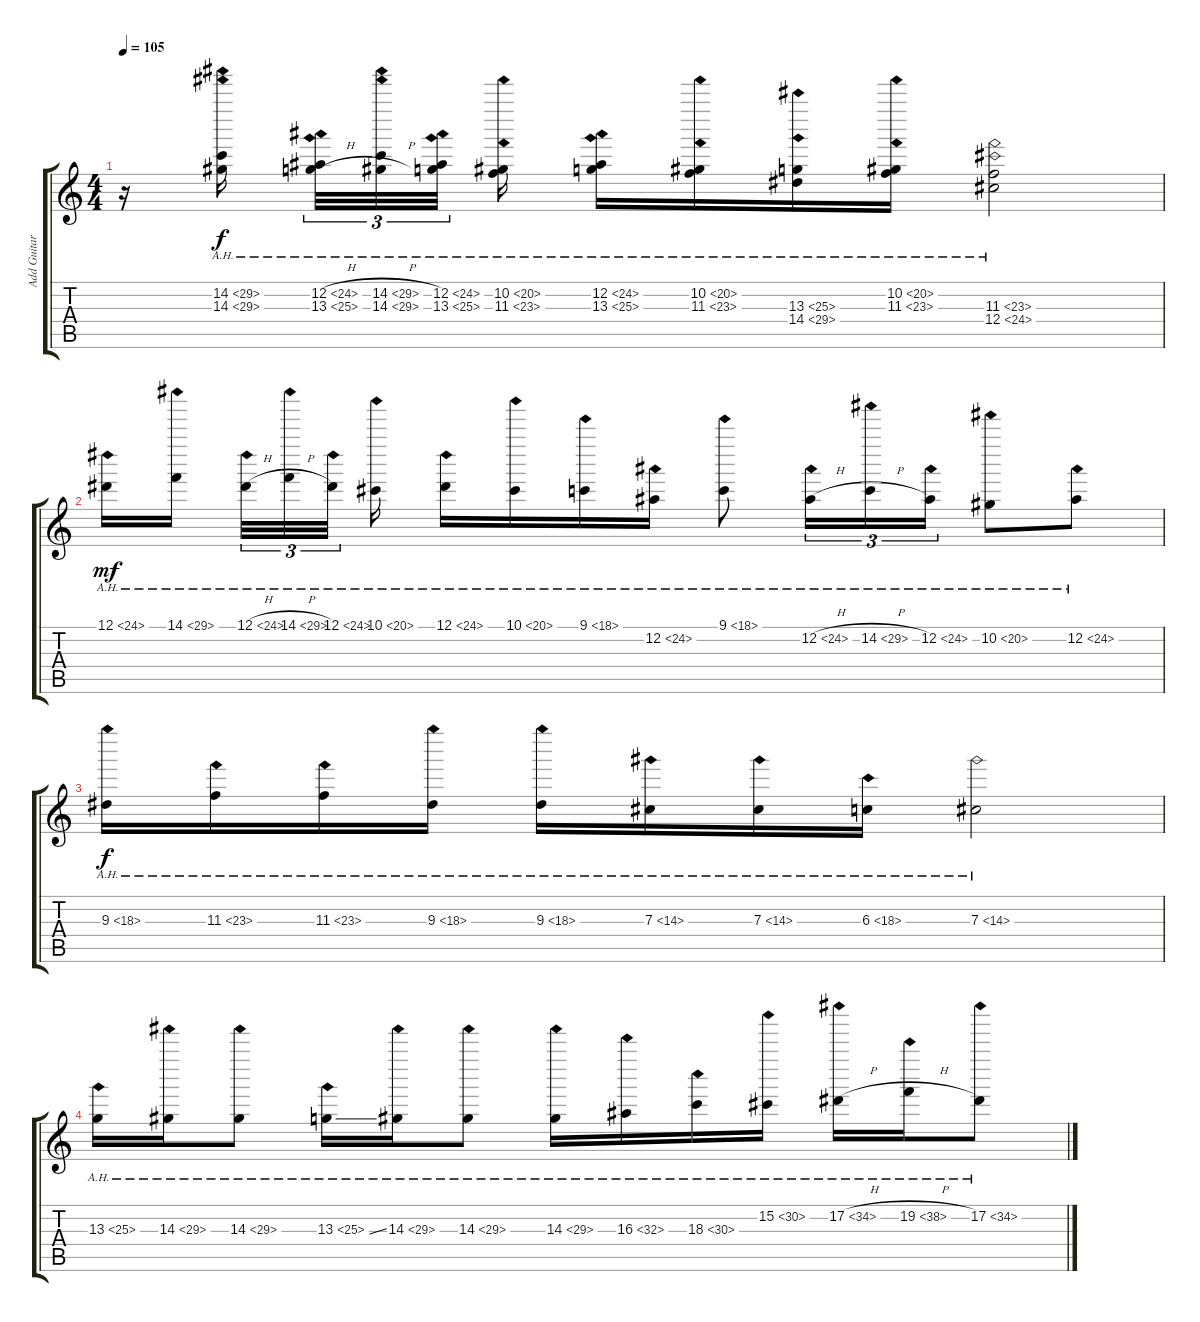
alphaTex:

\track ("Add Guitar 1" "Add Guitar") {instrument distortionguitar}
\staff {score tabs}
\tuning (Eb4 Bb3 Gb3 Db3 Ab2 Eb2) {hide}
\ts (4 4)
\tempo 105
\clef g2
\ks c
r.16{dy f} (14.2{ah 15} 14.3{ah 15}).16 (12.2{ah 12 h} 13.3{ah 12 h}).32{tu (3 2)} (14.2{ah 15 h} 14.3{ah 15 h}).32{tu (3 2)} (12.2{ah 12} 13.3{ah 12}).32{tu (3 2)} (10.2{ah 10} 11.3{ah 12}).16 (12.2{ah 12} 13.3{ah 12}).16 (10.2{ah 10} 11.3{ah 12}).16 (13.3{ah 12} 14.4{ah 15}).16 (10.2{ah 10} 11.3{ah 12}).16 (11.3{ah 12} 12.4{ah 12}).2 |
12.1{ah 12}.16{dy mf} 14.1{ah 15}.16 12.1{ah 12 h}.32{tu (3 2)} 14.1{ah 15 h}.32{tu (3 2)} 12.1{ah 12}.32{tu (3 2)} 10.1{ah 10}.16 12.1{ah 12}.16 10.1{ah 10}.16 9.1{ah 9}.16 12.2{ah 12}.16 9.1{ah 9}.8 12.2{ah 12 h}.16{tu (3 2)} 14.2{ah 15 h}.16{tu (3 2)} 12.2{ah 12}.16{tu (3 2)} 10.2{ah 10}.8 12.2{ah 12}.8 |
9.3{ah 9}.16{dy f} 11.3{ah 12}.16 11.3{ah 12}.16 9.3{ah 9}.16 9.3{ah 9}.16 7.3{ah 7}.16 7.3{ah 7}.16 6.3{ah 12}.16 7.3{ah 7}.2 |
13.3{ah 12}.16 14.3{ah 15}.16 14.3{ah 15}.8 13.3{ah 12 ss}.16 14.3{ah 15}.16 14.3{ah 15}.8 14.3{ah 15}.16 16.3{ah 16}.16 18.3{ah 12}.16 15.2{ah 15}.16 17.2{ah 17 h}.16 19.2{ah 19 h}.16 17.2{ah 17}.8
